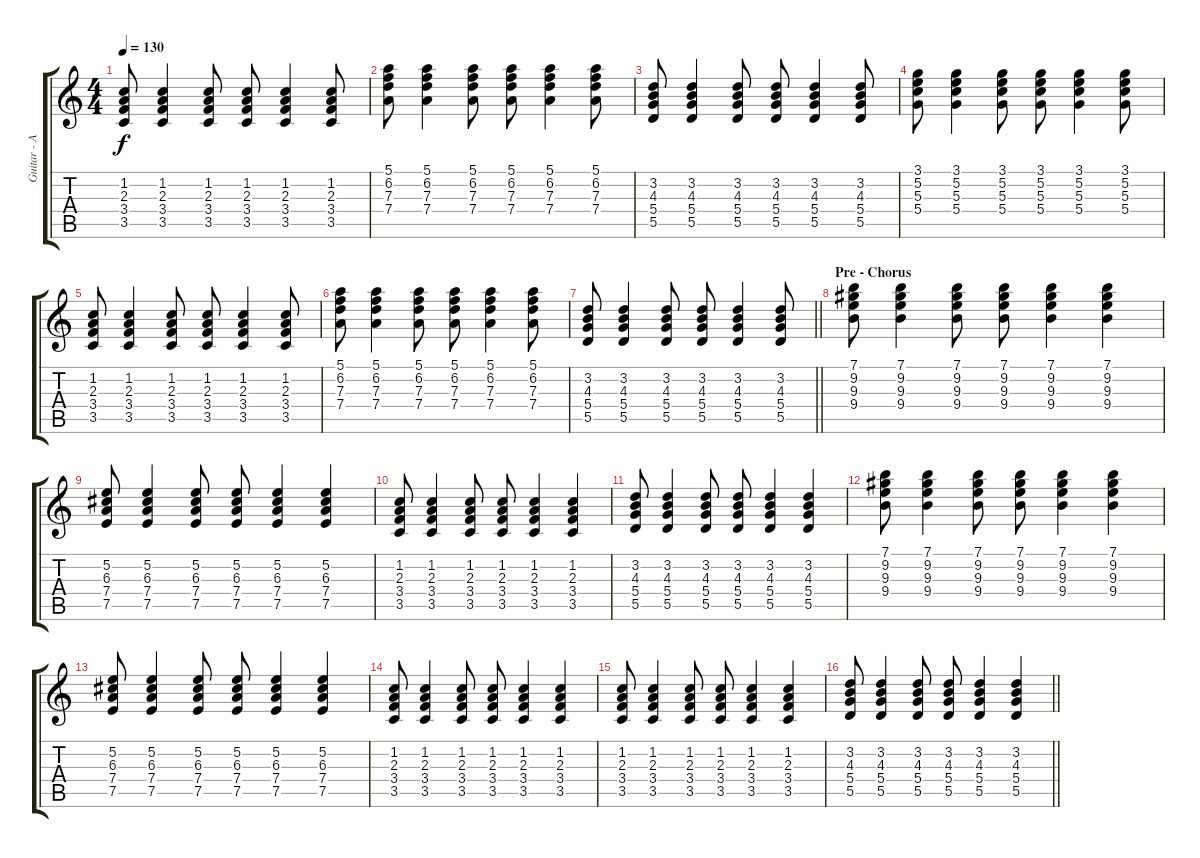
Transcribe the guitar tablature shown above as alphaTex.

\track ("Guitar - Am" "Guitar - A") {instrument electricguitarjazz}
\staff {score tabs}
\tuning (E4 B3 G3 D3 A2 E2) {hide}
\ts (4 4)
\tempo 130
\clef g2
\ks c
(1.2 2.3 3.4 3.5).8{dy f} (1.2 2.3 3.4 3.5).4 (1.2 2.3 3.4 3.5).8 (1.2 2.3 3.4 3.5).8 (1.2 2.3 3.4 3.5).4 (1.2 2.3 3.4 3.5).8 |
(5.1 6.2 7.3 7.4).8 (5.1 6.2 7.3 7.4).4 (5.1 6.2 7.3 7.4).8 (5.1 6.2 7.3 7.4).8 (5.1 6.2 7.3 7.4).4 (5.1 6.2 7.3 7.4).8 |
(3.2 4.3 5.4 5.5).8 (3.2 4.3 5.4 5.5).4 (3.2 4.3 5.4 5.5).8 (3.2 4.3 5.4 5.5).8 (3.2 4.3 5.4 5.5).4 (3.2 4.3 5.4 5.5).8 |
(3.1 5.2 5.3 5.4).8 (3.1 5.2 5.3 5.4).4 (3.1 5.2 5.3 5.4).8 (3.1 5.2 5.3 5.4).8 (3.1 5.2 5.3 5.4).4 (3.1 5.2 5.3 5.4).8 |
(1.2 2.3 3.4 3.5).8 (1.2 2.3 3.4 3.5).4 (1.2 2.3 3.4 3.5).8 (1.2 2.3 3.4 3.5).8 (1.2 2.3 3.4 3.5).4 (1.2 2.3 3.4 3.5).8 |
(5.1 6.2 7.3 7.4).8 (5.1 6.2 7.3 7.4).4 (5.1 6.2 7.3 7.4).8 (5.1 6.2 7.3 7.4).8 (5.1 6.2 7.3 7.4).4 (5.1 6.2 7.3 7.4).8 |
\barLineRight lightlight
(3.2 4.3 5.4 5.5).8 (3.2 4.3 5.4 5.5).4 (3.2 4.3 5.4 5.5).8 (3.2 4.3 5.4 5.5).8 (3.2 4.3 5.4 5.5).4 (3.2 4.3 5.4 5.5).8 |
\section ("" "Pre - Chorus")
(7.1 9.2 9.3 9.4).8 (7.1 9.2 9.3 9.4).4 (7.1 9.2 9.3 9.4).8 (7.1 9.2 9.3 9.4).8 (7.1 9.2 9.3 9.4).4 (7.1 9.2 9.3 9.4).4 |
(5.2 6.3 7.4 7.5).8 (5.2 6.3 7.4 7.5).4 (5.2 6.3 7.4 7.5).8 (5.2 6.3 7.4 7.5).8 (5.2 6.3 7.4 7.5).4 (5.2 6.3 7.4 7.5).4 |
(1.2 2.3 3.4 3.5).8 (1.2 2.3 3.4 3.5).4 (1.2 2.3 3.4 3.5).8 (1.2 2.3 3.4 3.5).8 (1.2 2.3 3.4 3.5).4 (1.2 2.3 3.4 3.5).4 |
(3.2 4.3 5.4 5.5).8 (3.2 4.3 5.4 5.5).4 (3.2 4.3 5.4 5.5).8 (3.2 4.3 5.4 5.5).8 (3.2 4.3 5.4 5.5).4 (3.2 4.3 5.4 5.5).4 |
(7.1 9.2 9.3 9.4).8 (7.1 9.2 9.3 9.4).4 (7.1 9.2 9.3 9.4).8 (7.1 9.2 9.3 9.4).8 (7.1 9.2 9.3 9.4).4 (7.1 9.2 9.3 9.4).4 |
(5.2 6.3 7.4 7.5).8 (5.2 6.3 7.4 7.5).4 (5.2 6.3 7.4 7.5).8 (5.2 6.3 7.4 7.5).8 (5.2 6.3 7.4 7.5).4 (5.2 6.3 7.4 7.5).4 |
(1.2 2.3 3.4 3.5).8 (1.2 2.3 3.4 3.5).4 (1.2 2.3 3.4 3.5).8 (1.2 2.3 3.4 3.5).8 (1.2 2.3 3.4 3.5).4 (1.2 2.3 3.4 3.5).4 |
(1.2 2.3 3.4 3.5).8 (1.2 2.3 3.4 3.5).4 (1.2 2.3 3.4 3.5).8 (1.2 2.3 3.4 3.5).8 (1.2 2.3 3.4 3.5).4 (1.2 2.3 3.4 3.5).4 |
\barLineRight lightlight
(3.2 4.3 5.4 5.5).8 (3.2 4.3 5.4 5.5).4 (3.2 4.3 5.4 5.5).8 (3.2 4.3 5.4 5.5).8 (3.2 4.3 5.4 5.5).4 (3.2 4.3 5.4 5.5).4
